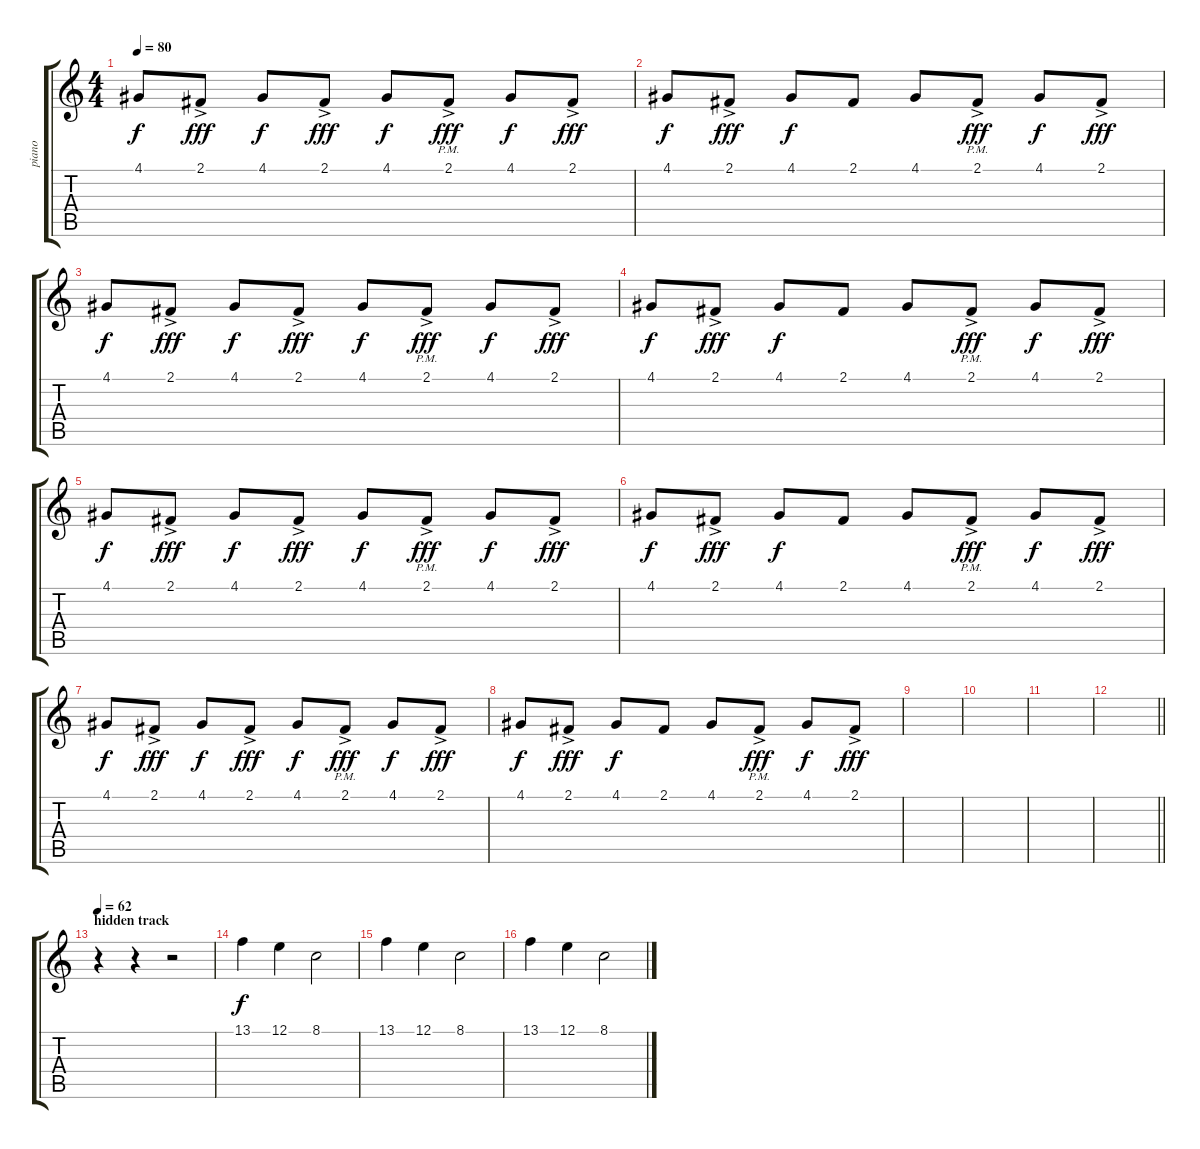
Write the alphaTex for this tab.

\track ("piano" "piano") {instrument brightacousticpiano}
\staff {score tabs}
\tuning (E4 B3 G3 D3 A2 E2) {hide}
\ts (4 4)
\tempo 80
\clef g2
\ks c
4.1.8{dy f} 2.1{ac}.8{dy fff} 4.1.8{dy f} 2.1{ac}.8{dy fff} 4.1.8{dy f} 2.1{ac pm}.8{dy fff} 4.1.8{dy f} 2.1{ac}.8{dy fff} |
4.1.8{dy f} 2.1{ac}.8{dy fff} 4.1.8{dy f} 2.1.8 4.1.8 2.1{ac pm}.8{dy fff} 4.1.8{dy f} 2.1{ac}.8{dy fff} |
4.1.8{dy f} 2.1{ac}.8{dy fff} 4.1.8{dy f} 2.1{ac}.8{dy fff} 4.1.8{dy f} 2.1{ac pm}.8{dy fff} 4.1.8{dy f} 2.1{ac}.8{dy fff} |
4.1.8{dy f} 2.1{ac}.8{dy fff} 4.1.8{dy f} 2.1.8 4.1.8 2.1{ac pm}.8{dy fff} 4.1.8{dy f} 2.1{ac}.8{dy fff} |
4.1.8{dy f} 2.1{ac}.8{dy fff} 4.1.8{dy f} 2.1{ac}.8{dy fff} 4.1.8{dy f} 2.1{ac pm}.8{dy fff} 4.1.8{dy f} 2.1{ac}.8{dy fff} |
4.1.8{dy f} 2.1{ac}.8{dy fff} 4.1.8{dy f} 2.1.8 4.1.8 2.1{ac pm}.8{dy fff} 4.1.8{dy f} 2.1{ac}.8{dy fff} |
4.1.8{dy f} 2.1{ac}.8{dy fff} 4.1.8{dy f} 2.1{ac}.8{dy fff} 4.1.8{dy f} 2.1{ac pm}.8{dy fff} 4.1.8{dy f} 2.1{ac}.8{dy fff} |
4.1.8{dy f} 2.1{ac}.8{dy fff} 4.1.8{dy f} 2.1.8 4.1.8 2.1{ac pm}.8{dy fff} 4.1.8{dy f} 2.1{ac}.8{dy fff} |
|
|
|
\barLineRight lightlight
|
\section ("" "hidden track")
\tempo 62
r.4{volume 12 balance 10 instrument brightacousticpiano} r.4 r.2 |
13.1.4{dy f} 12.1.4 8.1.2 |
13.1.4 12.1.4 8.1.2 |
13.1.4 12.1.4 8.1.2
